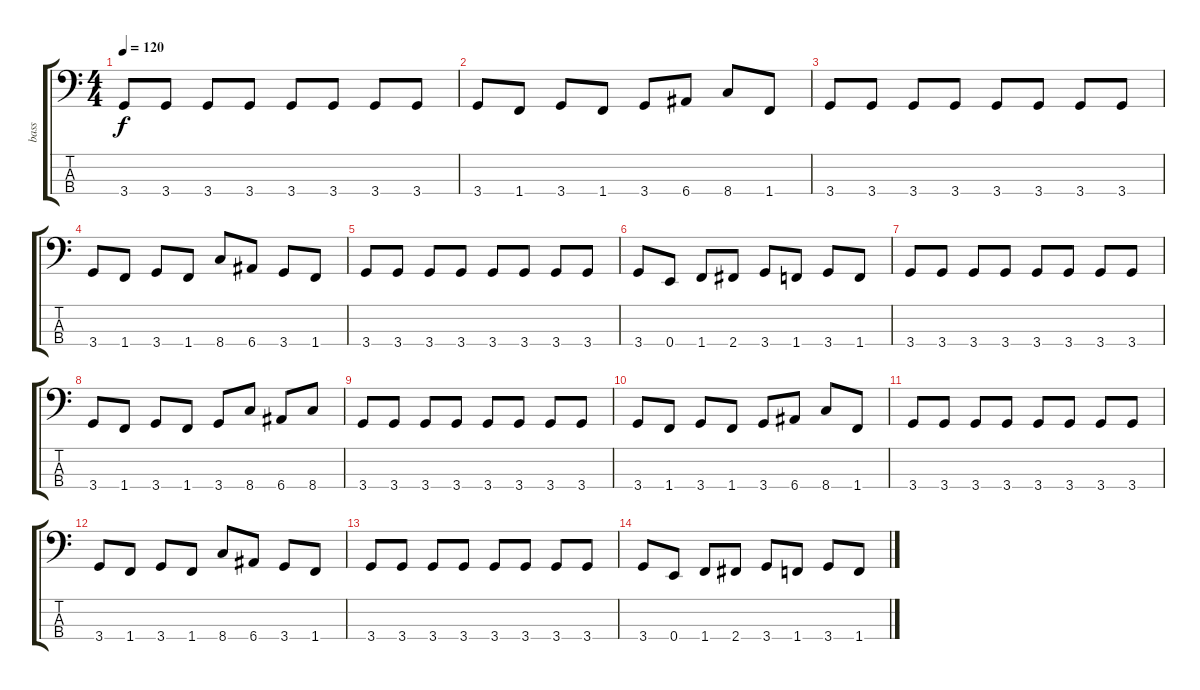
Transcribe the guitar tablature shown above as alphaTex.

\track ("bass" "bass") {instrument electricbassfinger}
\staff {score tabs}
\tuning (G2 D2 A1 E1) {hide}
\ts (4 4)
\tempo 120
\clef f4
\ks c
3.4.8{dy f} 3.4.8 3.4.8 3.4.8 3.4.8 3.4.8 3.4.8 3.4.8 |
3.4.8 1.4.8 3.4.8 1.4.8 3.4.8 6.4.8 8.4.8 1.4.8 |
3.4.8 3.4.8 3.4.8 3.4.8 3.4.8 3.4.8 3.4.8 3.4.8 |
3.4.8 1.4.8 3.4.8 1.4.8 8.4.8 6.4.8 3.4.8 1.4.8 |
3.4.8 3.4.8 3.4.8 3.4.8 3.4.8 3.4.8 3.4.8 3.4.8 |
3.4.8 0.4.8 1.4.8 2.4.8 3.4.8 1.4.8 3.4.8 1.4.8 |
3.4.8 3.4.8 3.4.8 3.4.8 3.4.8 3.4.8 3.4.8 3.4.8 |
3.4.8 1.4.8 3.4.8 1.4.8 3.4.8 8.4.8 6.4.8 8.4.8 |
3.4.8 3.4.8 3.4.8 3.4.8 3.4.8 3.4.8 3.4.8 3.4.8 |
3.4.8 1.4.8 3.4.8 1.4.8 3.4.8 6.4.8 8.4.8 1.4.8 |
3.4.8 3.4.8 3.4.8 3.4.8 3.4.8 3.4.8 3.4.8 3.4.8 |
3.4.8 1.4.8 3.4.8 1.4.8 8.4.8 6.4.8 3.4.8 1.4.8 |
3.4.8 3.4.8 3.4.8 3.4.8 3.4.8 3.4.8 3.4.8 3.4.8 |
3.4.8 0.4.8 1.4.8 2.4.8 3.4.8 1.4.8 3.4.8 1.4.8
